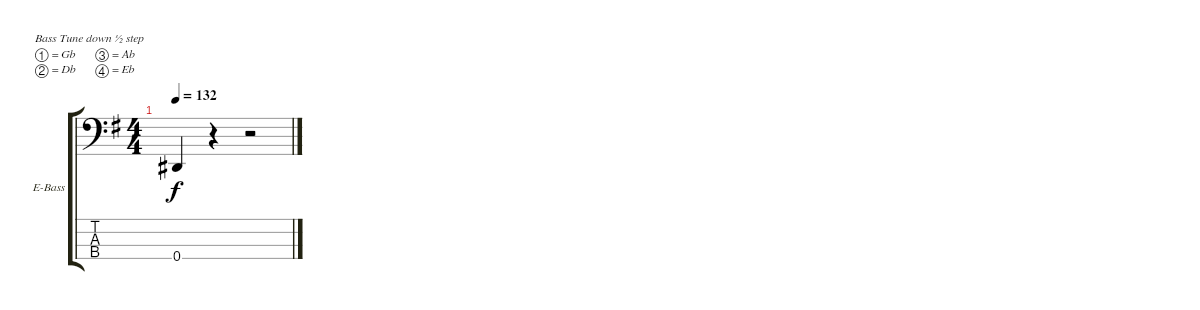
\bracketExtendMode groupsimilarinstruments
\firstSystemTrackNameOrientation horizontal
\otherSystemsTrackNameOrientation horizontal
\track ("Bass" "E-Bass") {instrument electricbasspick}
\staff {score tabs}
\tuning (Gb2 Db2 Ab1 Eb1)
\ts (4 4)
\tempo 132
\clef f4
\scale
1.05549
\ks g
0.4.4{dy f} r.4 r.2
